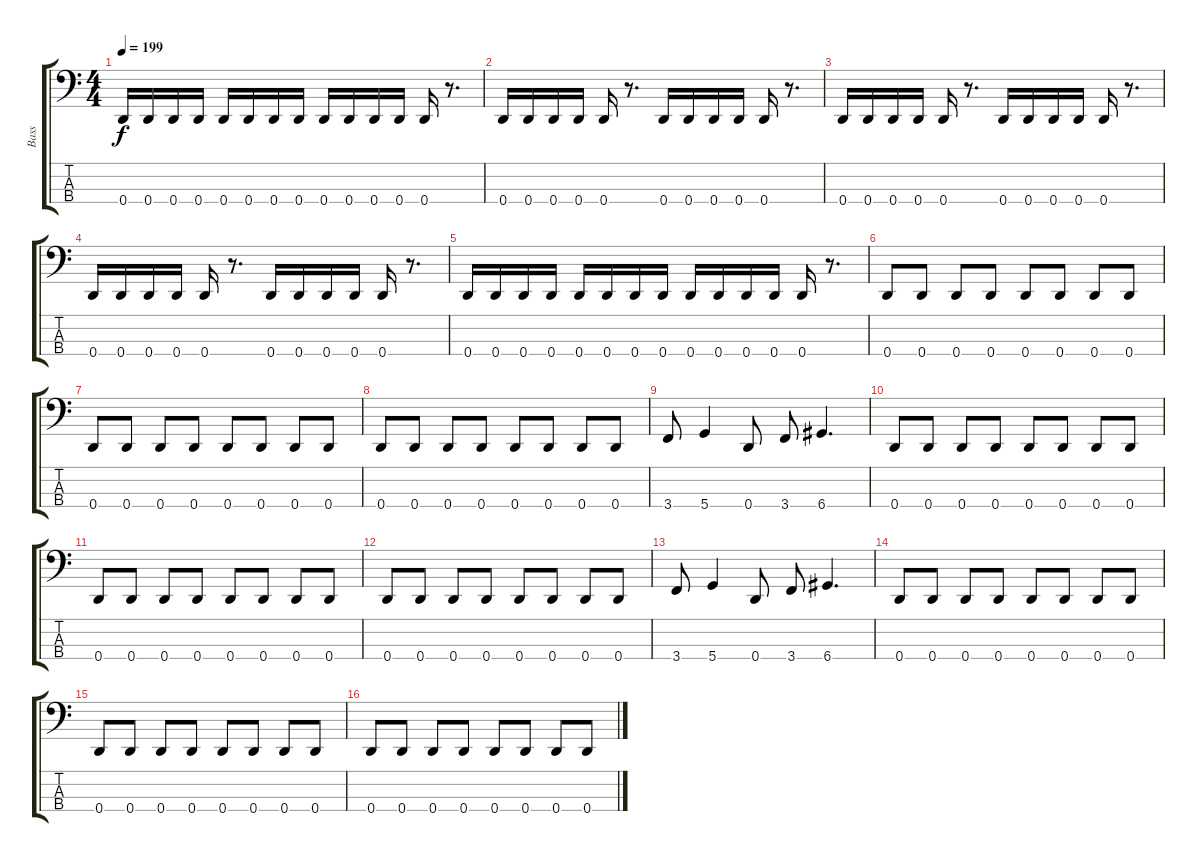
\track ("Bass" "Bass") {instrument electricbasspick}
\staff {score tabs}
\tuning (G2 D2 A1 D1) {hide}
\ts (4 4)
\tempo 199
\clef f4
\ks c
0.4.16{dy f} 0.4.16 0.4.16 0.4.16 0.4.16 0.4.16 0.4.16 0.4.16 0.4.16 0.4.16 0.4.16 0.4.16 0.4.16 r.8{d} |
0.4.16 0.4.16 0.4.16 0.4.16 0.4.16 r.8{d} 0.4.16 0.4.16 0.4.16 0.4.16 0.4.16 r.8{d} |
0.4.16 0.4.16 0.4.16 0.4.16 0.4.16 r.8{d} 0.4.16 0.4.16 0.4.16 0.4.16 0.4.16 r.8{d} |
0.4.16 0.4.16 0.4.16 0.4.16 0.4.16 r.8{d} 0.4.16 0.4.16 0.4.16 0.4.16 0.4.16 r.8{d} |
0.4.16 0.4.16 0.4.16 0.4.16 0.4.16 0.4.16 0.4.16 0.4.16 0.4.16 0.4.16 0.4.16 0.4.16 0.4.16 r.8{d} |
0.4.8 0.4.8 0.4.8 0.4.8 0.4.8 0.4.8 0.4.8 0.4.8 |
0.4.8 0.4.8 0.4.8 0.4.8 0.4.8 0.4.8 0.4.8 0.4.8 |
0.4.8 0.4.8 0.4.8 0.4.8 0.4.8 0.4.8 0.4.8 0.4.8 |
3.4.8 5.4.4 0.4.8 3.4.8 6.4.4{d} |
0.4.8 0.4.8 0.4.8 0.4.8 0.4.8 0.4.8 0.4.8 0.4.8 |
0.4.8 0.4.8 0.4.8 0.4.8 0.4.8 0.4.8 0.4.8 0.4.8 |
0.4.8 0.4.8 0.4.8 0.4.8 0.4.8 0.4.8 0.4.8 0.4.8 |
3.4.8 5.4.4 0.4.8 3.4.8 6.4.4{d} |
0.4.8 0.4.8 0.4.8 0.4.8 0.4.8 0.4.8 0.4.8 0.4.8 |
0.4.8 0.4.8 0.4.8 0.4.8 0.4.8 0.4.8 0.4.8 0.4.8 |
0.4.8 0.4.8 0.4.8 0.4.8 0.4.8 0.4.8 0.4.8 0.4.8
